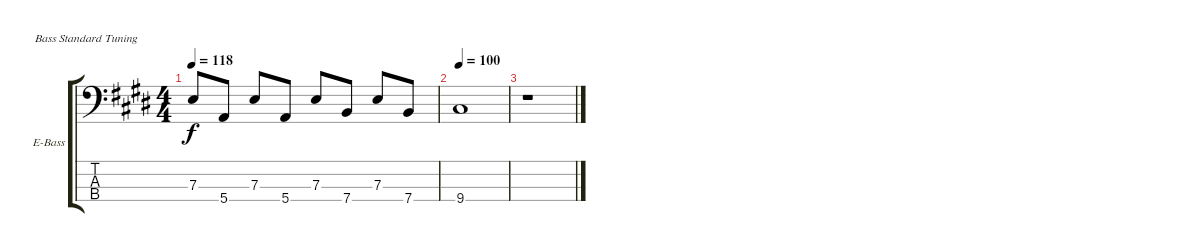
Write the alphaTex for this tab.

\bracketExtendMode groupsimilarinstruments
\firstSystemTrackNameOrientation horizontal
\otherSystemsTrackNameOrientation horizontal
\track ("Bass" "E-Bass") {instrument electricbassfinger}
\staff {score tabs}
\tuning (G2 D2 A1 E1)
\ts (4 4)
\tempo 118
\clef f4
\ks e
7.3.8{dy f} 5.4.8 7.3.8 5.4.8 7.3.8 7.4.8 7.3.8 7.4.8 |
\tempo 100
9.4.1 |
r.1
